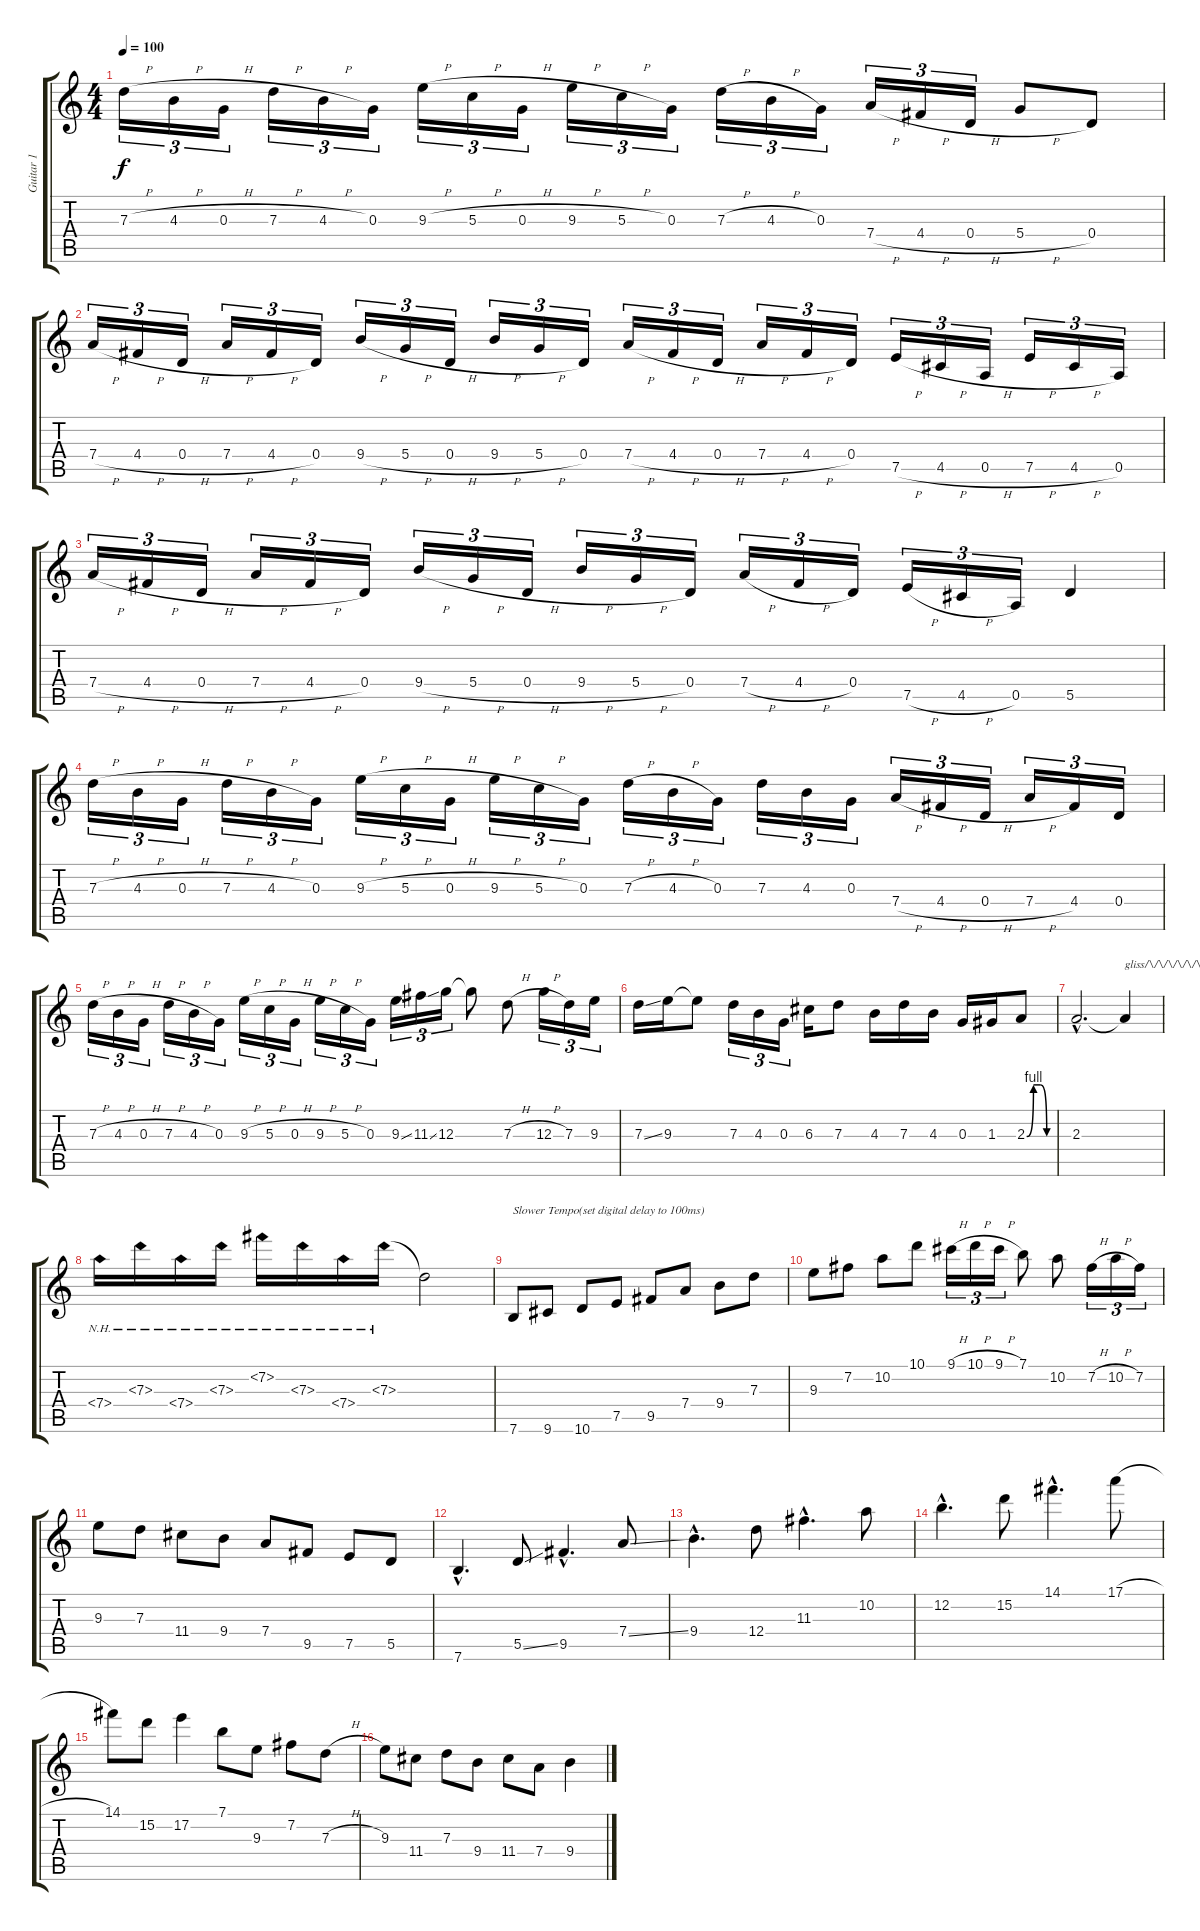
\track ("Guitar 1" "Guitar 1") {instrument overdrivenguitar}
\staff {score tabs}
\tuning (E4 B3 G3 D3 A2 E2) {hide}
\ts (4 4)
\tempo 100
\clef g2
\ks c
7.3{h}.16{tu (3 2) dy f} 4.3{h}.16{tu (3 2)} 0.3{h}.16{tu (3 2)} 7.3{h}.16{tu (3 2)} 4.3{h}.16{tu (3 2)} 0.3.16{tu (3 2)} 9.3{h}.16{tu (3 2)} 5.3{h}.16{tu (3 2)} 0.3{h}.16{tu (3 2)} 9.3{h}.16{tu (3 2)} 5.3{h}.16{tu (3 2)} 0.3.16{tu (3 2)} 7.3{h}.16{tu (3 2)} 4.3{h}.16{tu (3 2)} 0.3.16{tu (3 2)} 7.4{h}.16{tu (3 2)} 4.4{h}.16{tu (3 2)} 0.4{h}.16{tu (3 2)} 5.4{h}.8 0.4.8 |
7.4{h}.16{tu (3 2)} 4.4{h}.16{tu (3 2)} 0.4{h}.16{tu (3 2)} 7.4{h}.16{tu (3 2)} 4.4{h}.16{tu (3 2)} 0.4.16{tu (3 2)} 9.4{h}.16{tu (3 2)} 5.4{h}.16{tu (3 2)} 0.4{h}.16{tu (3 2)} 9.4{h}.16{tu (3 2)} 5.4{h}.16{tu (3 2)} 0.4.16{tu (3 2)} 7.4{h}.16{tu (3 2)} 4.4{h}.16{tu (3 2)} 0.4{h}.16{tu (3 2)} 7.4{h}.16{tu (3 2)} 4.4{h}.16{tu (3 2)} 0.4.16{tu (3 2)} 7.5{h}.16{tu (3 2)} 4.5{h}.16{tu (3 2)} 0.5{h}.16{tu (3 2)} 7.5{h}.16{tu (3 2)} 4.5{h}.16{tu (3 2)} 0.5.16{tu (3 2)} |
7.4{h}.16{tu (3 2)} 4.4{h}.16{tu (3 2)} 0.4{h}.16{tu (3 2)} 7.4{h}.16{tu (3 2)} 4.4{h}.16{tu (3 2)} 0.4.16{tu (3 2)} 9.4{h}.16{tu (3 2)} 5.4{h}.16{tu (3 2)} 0.4{h}.16{tu (3 2)} 9.4{h}.16{tu (3 2)} 5.4{h}.16{tu (3 2)} 0.4.16{tu (3 2)} 7.4{h}.16{tu (3 2)} 4.4{h}.16{tu (3 2)} 0.4.16{tu (3 2)} 7.5{h}.16{tu (3 2)} 4.5{h}.16{tu (3 2)} 0.5.16{tu (3 2)} 5.5.4 |
7.3{h}.16{tu (3 2)} 4.3{h}.16{tu (3 2)} 0.3{h}.16{tu (3 2)} 7.3{h}.16{tu (3 2)} 4.3{h}.16{tu (3 2)} 0.3.16{tu (3 2)} 9.3{h}.16{tu (3 2)} 5.3{h}.16{tu (3 2)} 0.3{h}.16{tu (3 2)} 9.3{h}.16{tu (3 2)} 5.3{h}.16{tu (3 2)} 0.3.16{tu (3 2)} 7.3{h}.16{tu (3 2)} 4.3{h}.16{tu (3 2)} 0.3.16{tu (3 2)} 7.3.16{tu (3 2)} 4.3.16{tu (3 2)} 0.3.16{tu (3 2)} 7.4{h}.16{tu (3 2)} 4.4{h}.16{tu (3 2)} 0.4{h}.16{tu (3 2)} 7.4{h}.16{tu (3 2)} 4.4.16{tu (3 2)} 0.4.16{tu (3 2)} |
7.3{h}.16{tu (3 2)} 4.3{h}.16{tu (3 2)} 0.3{h}.16{tu (3 2)} 7.3{h}.16{tu (3 2)} 4.3{h}.16{tu (3 2)} 0.3.16{tu (3 2)} 9.3{h}.16{tu (3 2)} 5.3{h}.16{tu (3 2)} 0.3{h}.16{tu (3 2)} 9.3{h}.16{tu (3 2)} 5.3{h}.16{tu (3 2)} 0.3.16{tu (3 2)} 9.3{ss}.16{tu (3 2)} 11.3{ss}.16{tu (3 2)} 12.3.16{tu (3 2)} 12.3{t}.8 7.3{h}.8 12.3{h}.16{tu (3 2)} 7.3.16{tu (3 2)} 9.3.16{tu (3 2)} |
7.3{ss}.16 9.3.16 9.3{t}.8 7.3.16{tu (3 2)} 4.3.16{tu (3 2)} 0.3.16{tu (3 2)} 6.3.16 7.3.8 4.3.16 7.3.16 4.3.16 0.3.16 1.3.16 2.3{be (custom 0 0 15 4 30 4 45 0 60 0)}.8 |
2.3{hac}.2{d} 2.3{t}.4{txt "gliss/\\/\\/\\/\\/\\/\\/"} |
7.4{nh}.16 7.3{nh}.16 7.4{nh}.16 7.3{nh}.16 7.2{nh}.16 7.3{nh}.16 7.4{nh}.16 7.3{nh}.16 7.3{t}.2 |
7.6.8{txt "Slower Tempo(set digital delay to 100ms)"} 9.6.8 10.6.8 7.5.8 9.5.8 7.4.8 9.4.8 7.3.8 |
9.3.8 7.2.8 10.2.8 10.1.8 9.1{h}.16{tu (3 2)} 10.1{h}.16{tu (3 2)} 9.1{h}.16{tu (3 2)} 7.1.8 10.2.8 7.2{h}.16{tu (3 2)} 10.2{h}.16{tu (3 2)} 7.2.16{tu (3 2)} |
9.3.8 7.3.8 11.4.8 9.4.8 7.4.8 9.5.8 7.5.8 5.5.8 |
7.6{hac}.4{d} 5.5{ss}.8 9.5{hac}.4{d} 7.4{ss}.8 |
9.4{hac}.4{d} 12.4.8 11.3{hac}.4{d} 10.2.8 |
12.2{hac}.4{d} 15.2.8 14.1{hac}.4{d} 17.1{h}.8 |
14.1.8 15.2.8 17.2.4 7.1.8 9.3.8 7.2.8 7.3{h}.8 |
9.3.8 11.4.8 7.3.8 9.4.8 11.4.8 7.4.8 9.4.4
